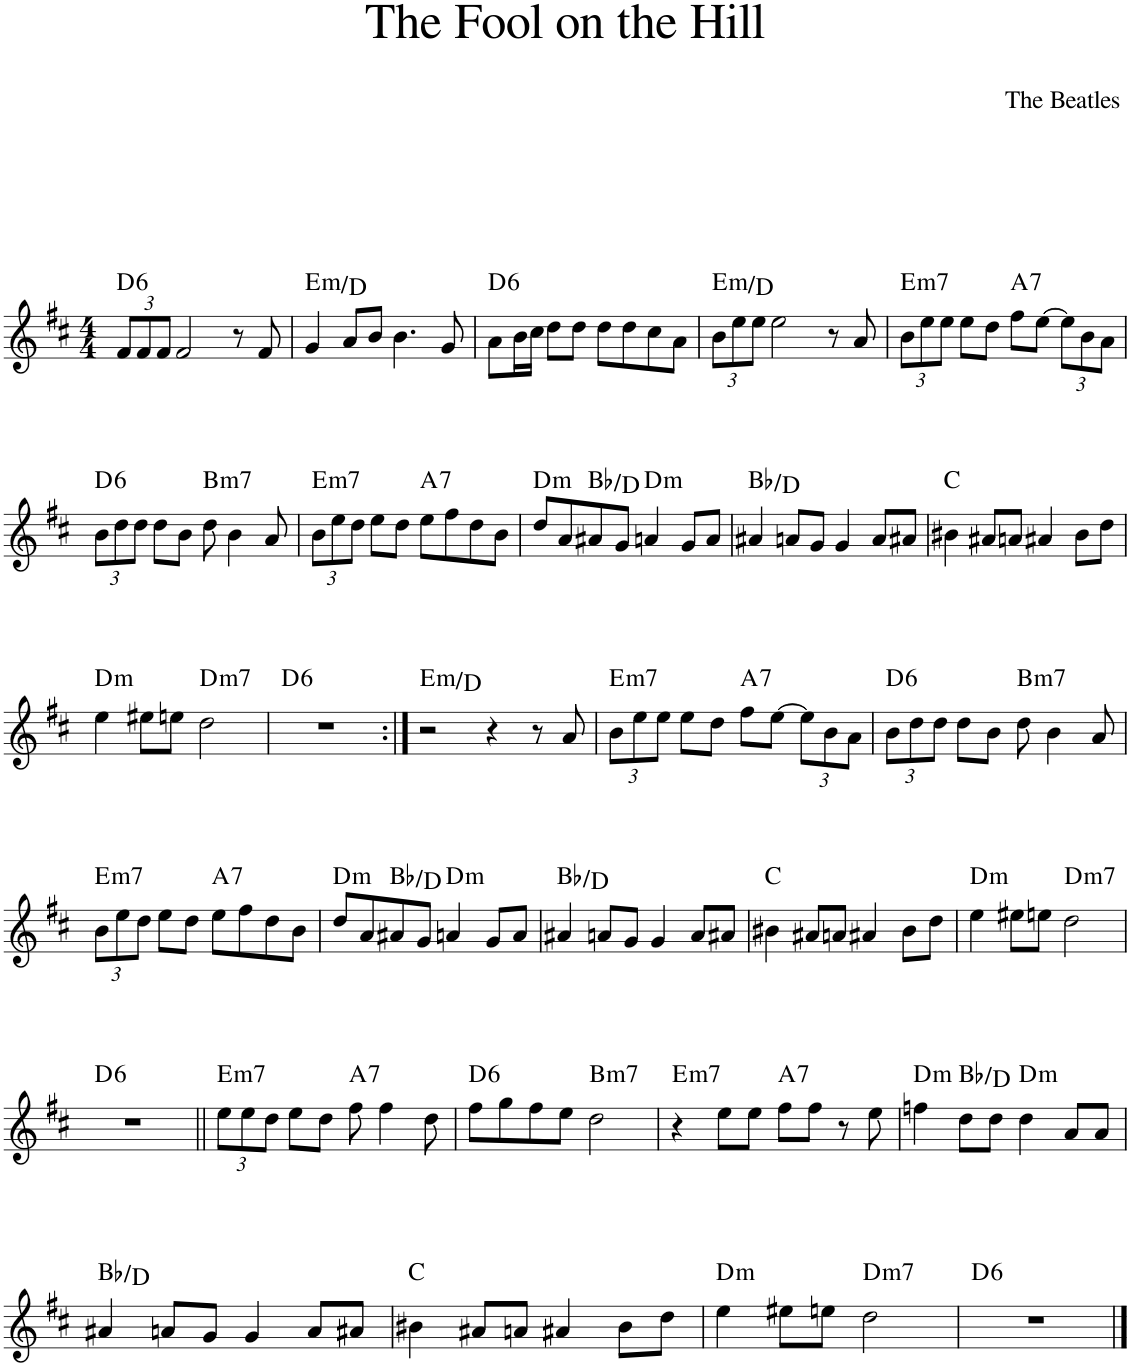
**kern	**harte
*part1	*part1
*staff1	*
*I"Piano	*
*I'Pno.	*
*clefG2	*
*k[f#c#]	*
*M4/4	*
*Xbrackettup	*
=1	=1
!	!LO:H:kt=6
12f#/L	D:maj6
12f#/	.
12f#/J	.
2f#/	.
8r	.
8f#/	.
=2	=2
!	!LO:H:kt=m
4g/	E:min/b7
8a/L	.
8b/J	.
4.b\	.
8g/	.
=3	=3
!	!LO:H:kt=6
8a\L	D:maj6
16b\L	.
16cc#\JJ	.
8dd\L	.
8dd\J	.
8dd\L	.
8dd\	.
8cc#\	.
8a\J	.
=4	=4
!	!LO:H:kt=m
12b\L	E:min/b7
12ee\	.
12ee\J	.
2ee\	.
8r	.
8a/	.
=5	=5
!	!LO:H:kt=m7
12b\L	E:min7
12ee\	.
12ee\J	.
8ee\L	.
8dd\J	.
!	!LO:H:kt=7
8ff#\L	A:7
[8ee\J	.
12ee\L]	.
12b\	.
12a\J	.
!!LO:LB:g=z
=6	=6
!	!LO:H:kt=6
12b\L	D:maj6
12dd\	.
12dd\J	.
8dd\L	.
8b\J	.
!	!LO:H:kt=m7
8dd\	B:min7
4b\	.
8a/	.
=7	=7
!	!LO:H:kt=m7
12b\L	E:min7
12ee\	.
12dd\J	.
8ee\L	.
8dd\J	.
!	!LO:H:kt=7
8ee\L	A:7
8ff#\	.
8dd\	.
8b\J	.
=8	=8
!	!LO:H:kt=m
8dd/L	D:min
8a/	.
8a#X/	Bb:maj/3
8g/J	.
!	!LO:H:kt=m
4an/	D:min
8g/L	.
8a/J	.
=9	=9
4a#X/	Bb:maj/3
8an/L	.
8g/J	.
4g/	.
8a/L	.
8a#X/J	.
=10	=10
4b#X\	C:maj
8a#X/L	.
8an/J	.
4a#X/	.
8b#\L	.
8dd\J	.
!!LO:LB:g=z
=11	=11
!	!LO:H:kt=m
4ee\	D:min
8ee#X\L	.
8een\J	.
!	!LO:H:kt=m7
2dd\	D:min7
=12	=12
!	!LO:H:kt=6
1r	D:maj6
=13:|!	=13:|!
!	!LO:H:kt=m
2r	E:min/b7
4r	.
8r	.
8a/	.
=14	=14
!	!LO:H:kt=m7
12b\L	E:min7
12ee\	.
12ee\J	.
8ee\L	.
8dd\J	.
!	!LO:H:kt=7
8ff#\L	A:7
[8ee\J	.
12ee\L]	.
12b\	.
12a\J	.
=15	=15
!	!LO:H:kt=6
12b\L	D:maj6
12dd\	.
12dd\J	.
8dd\L	.
8b\J	.
!	!LO:H:kt=m7
8dd\	B:min7
4b\	.
8a/	.
!!LO:LB:g=z
=16	=16
!	!LO:H:kt=m7
12b\L	E:min7
12ee\	.
12dd\J	.
8ee\L	.
8dd\J	.
!	!LO:H:kt=7
8ee\L	A:7
8ff#\	.
8dd\	.
8b\J	.
=17	=17
!	!LO:H:kt=m
8dd/L	D:min
8a/	.
8a#X/	Bb:maj/3
8g/J	.
!	!LO:H:kt=m
4an/	D:min
8g/L	.
8a/J	.
=18	=18
4a#X/	Bb:maj/3
8an/L	.
8g/J	.
4g/	.
8a/L	.
8a#X/J	.
=19	=19
4b#X\	C:maj
8a#X/L	.
8an/J	.
4a#X/	.
8b#\L	.
8dd\J	.
=20	=20
!	!LO:H:kt=m
4ee\	D:min
8ee#X\L	.
8een\J	.
!	!LO:H:kt=m7
2dd\	D:min7
!!LO:LB:g=z
=21	=21
!	!LO:H:kt=6
1r	D:maj6
=22||	=22||
!	!LO:H:kt=m7
12ee\L	E:min7
12ee\	.
12dd\J	.
8ee\L	.
8dd\J	.
!	!LO:H:kt=7
8ff#\	A:7
4ff#\	.
8dd\	.
=23	=23
!	!LO:H:kt=6
8ff#\L	D:maj6
8gg\	.
8ff#\	.
8ee\J	.
!	!LO:H:kt=m7
2dd\	B:min7
=24	=24
!	!LO:H:kt=m7
4r	E:min7
8ee\L	.
8ee\J	.
!	!LO:H:kt=7
8ff#\L	A:7
8ff#\J	.
8r	.
8ee\	.
=25	=25
!	!LO:H:kt=m
4ffn\	D:min
8dd\L	Bb:maj/3
8dd\J	.
!	!LO:H:kt=m
4dd\	D:min
8a/L	.
8a/J	.
!!LO:LB:g=z
=26	=26
4a#X/	Bb:maj/3
8an/L	.
8g/J	.
4g/	.
8a/L	.
8a#X/J	.
=27	=27
4b#X\	C:maj
8a#X/L	.
8an/J	.
4a#X/	.
8b#\L	.
8dd\J	.
=28	=28
!	!LO:H:kt=m
4ee\	D:min
8ee#X\L	.
8een\J	.
!	!LO:H:kt=m7
2dd\	D:min7
=29	=29
!	!LO:H:kt=6
1r	D:maj6
==	==
*-	*-
